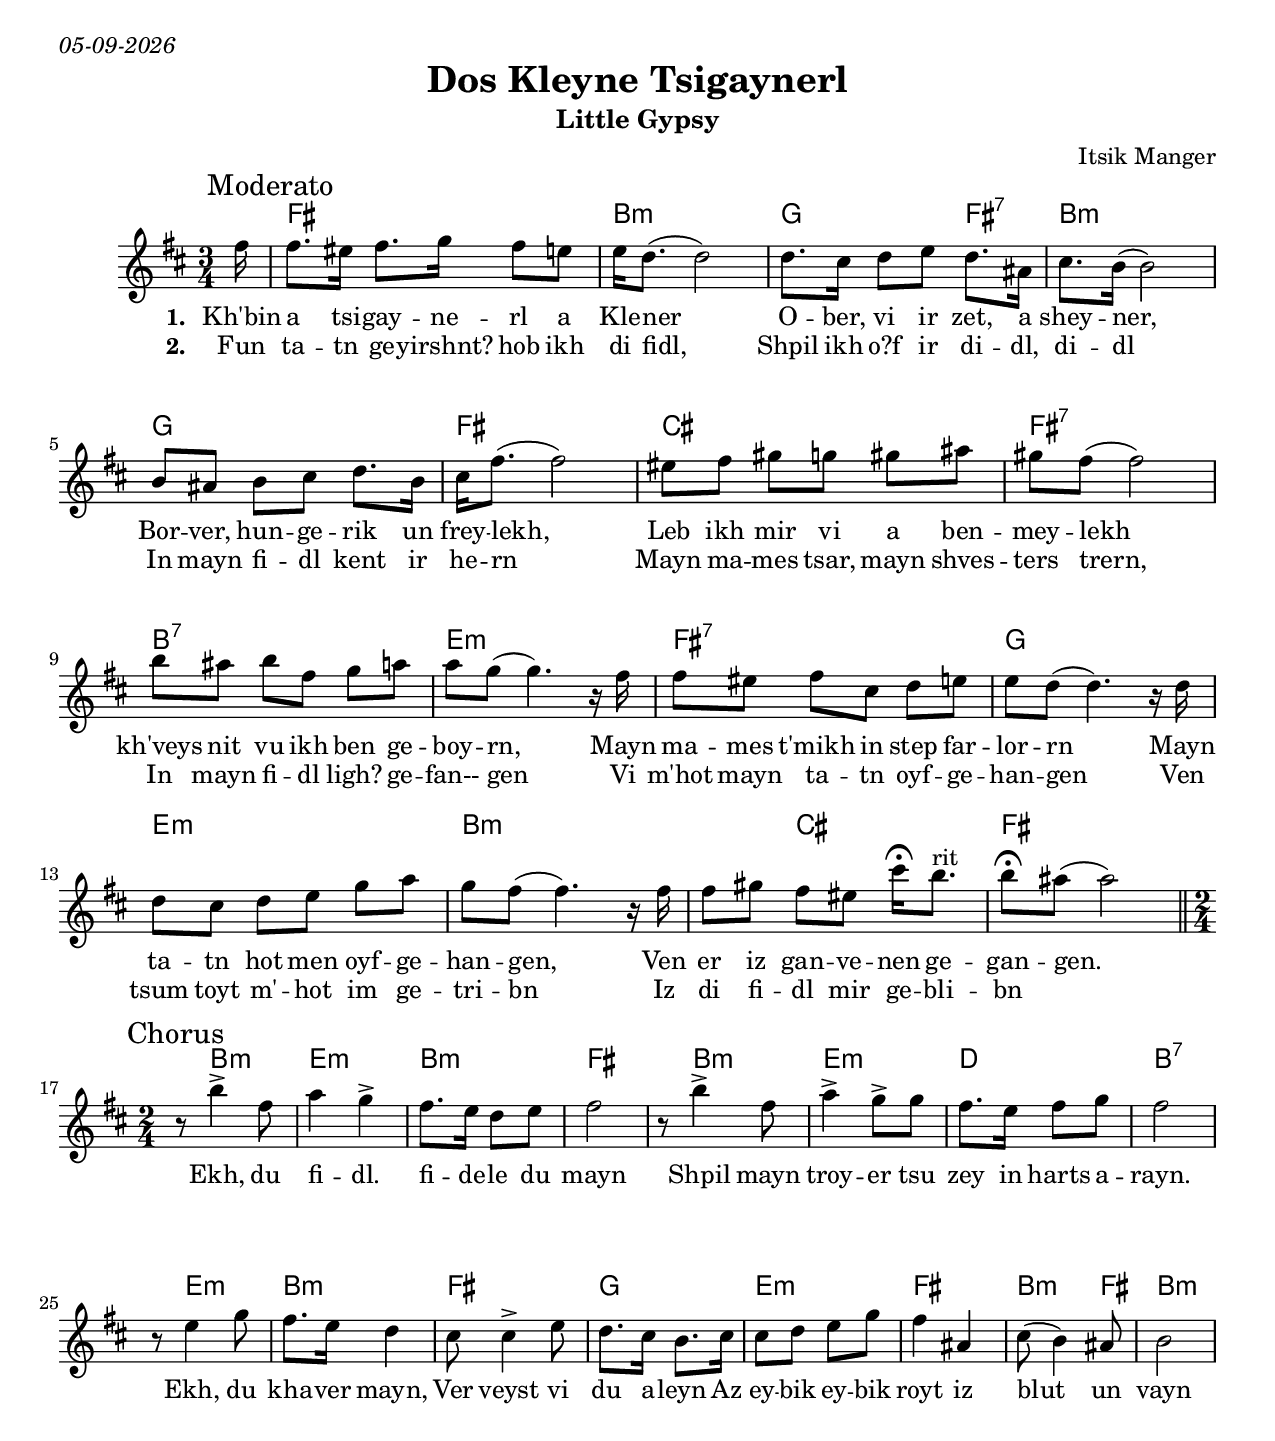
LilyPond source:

\version "2.18.0"
\include "english.ly"
\paper{
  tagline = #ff
  print-all-headers = ##t
  #(set-paper-size "letter")
}
date = #(strftime "%d-%m-%Y" (localtime (current-time)))

\markup{ \italic{ \date }  }

%\markup{ Got something to say? }

global = {
  \clef treble
  \key b \minor
  \time 3/4
  \set Score.markFormatter = #format-mark-box-alphabet
}

%#################################### Melody ########################
%melody =  \transpose c d \relative c' {  %transpose for clarinet
melody = \relative c'' {
  \global
  \partial 16 fs16  %lead in notes
  \mark Moderato
   fs8. es16 fs8. g16 fs8 e
   e16 d8.(d2)
   d8. cs16 d8 e d8. as16
   cs8. b16(b2)

   b8 as b cs d8. b16|
   cs16 fs8.(fs2)
   es8 [fs] gs [g] gs as
   gs8 fs(fs2)

   b8 [as] b [fs] g a|
   a8 g((g4.) r16 fs 16
   fs8 [es] fs [cs] d e
   e8 d(d4.) r16 d16|

  d8[cs] d[e] g a|
  g8 fs(fs4.) r16 fs16
  fs8[gs] fs [es] cs'16\fermata b8.^rit|
  b8\fermata as(as2)|
  \break
  \bar"||"
  \time 2/4
  \mark Chorus
  r8 b4-> fs8
  a4 g->
  fs8. e16 d8 e
  fs2

  r8 b4-> fs8|
  a4-> g8-> g|
  fs8. e16 fs8 g
  fs2

  r8 e4 g8
  fs8. e16 d4|
  cs8 cs4-> e8
  d8. cs16 b8. cs16

  cs8 d e g
  fs4 as,
  cs8(b4) as8
  b2

}
%################################# Lyrics #####################
\addlyrics{ \set stanza = #"1. "
   Kh'bin a tsi -- gay  -- ne -- rl a Kle --  ner
   O -- ber, vi ir zet, a shey -- ner,
   Bor -- ver, hun -- ge -- rik un frey -- lekh,
   Leb ikh mir vi a ben -- mey -- lekh
   kh'veys nit vu ikh ben ge -- boy -- rn,
   Mayn ma -- mes t'mikh in step far -- lor -- rn
   Mayn ta -- tn hot men oyf -- ge -- han -- gen,
   Ven er iz gan -- ve -- nen ge -- gan -- gen.

   % b
   Ekh, du fi -- dl.
   fi -- de -- le du mayn
   Shpil mayn troy -- er tsu zey in harts a -- rayn.
   Ekh, du kha -- ver mayn,
   Ver veyst vi du a -- leyn
   Az ey -- bik ey -- bik royt iz blut un vayn
}
\addlyrics {\set stanza = #"2. "
  Fun ta -- tn ge -- yirshnt? hob ikh di fidl,
  Shpil ikh o?f ir di -- dl, di -- dl
  In mayn fi -- dl kent ir he -- rn
  Mayn ma -- mes tsar, mayn shves  -- ters trern,
  In mayn fi -- dl ligh? ge -- fan-- gen
  Vi m'hot mayn ta -- tn oyf -- ge -- han -- gen
  Ven tsum toyt m' -- hot im ge -- tri -- bn
  Iz di fi -- dl mir ge -- bli  -- bn
}
%{
\addlyrics{
  Dos lid fun roy -- de -- fn un yo -- gn,
  Dos lid fun nekh -- tikn, nisht to -- gn,
  Kh'bin a tsi -- gay  -- ne -- rl a Kle --  ner

}
%}
%################################# Chords #######################
harmonies = \chordmode {
  s16
  fs4*3
  b4*3:m
  g4*2 fs4:7
  b4*3:m
  %
  g4*3
  fs4*3
  cs4*3
  fs4*3:7
  %
  b4*3:7
  e4*3:m
  fs4*3:7
  g4*3
  %
  e4*3:m
  b4*4:m
  cs4*2
  fs4*3|
  %B
  s8 b8*3:m
  e2:m
  b2:m
  fs2
  s8 b8*3:m
  e2:m
  d2
  b2:7
  s8 e8*3:m
  b2:m
  fs2
  g2
  e2:m
  fs2
  b8*3:m
  fs8
  b2:m

}

\score {
  <<
    \new ChordNames {
      \set chordChanges = ##t
      \harmonies
    }
    \new Staff   \melody
  >>
  \header{
    title= "Dos Kleyne Tsigaynerl"
    subtitle="Little Gypsy"
    composer= "Itsik Manger"
    instrument =""
    arranger= ""
  }
  \layout{indent = 1.0\cm}
  \midi {
    \tempo 4 = 120

    % \midi { }
  }
}

% more verses:
\markup{}
\markup {
  \fontsize #2
  \fill-line {
    \hspace #0.1 % distance from left margin
    \column {
      \line { "1."
	\column {
	  ""
"Dos lid fun roydefn un yogn,"
"Dos lid fun nekhtink, nisgt togn"
"Kh'bin a tsigaynerl a kleyner"
"Kh'zing vi s'zingt nisht keyner, keyner"
"Vos far a lid s'vet aykh gefein,"
"Kent ir zikh bay mir bashtein"
"Batsoin darft ir bolyz a drayer"
"S'kost mayn vertik aykh nisht tayer."
	}
      }
      \hspace #0.2 % vertical distance between verses
      \line { "2."
	\column {
	 ""
	}
      }
    }
    \hspace #0.1  % horiz. distance between columns
    \column {
      \line { "3."
	\column {
	  ""
	}
      }
      \hspace #0.2 % distance between verses
      \line { "4."
	\column {
	 ""
	}
      }
    }
    \hspace #0.1 % distance to right margin
  }
}


